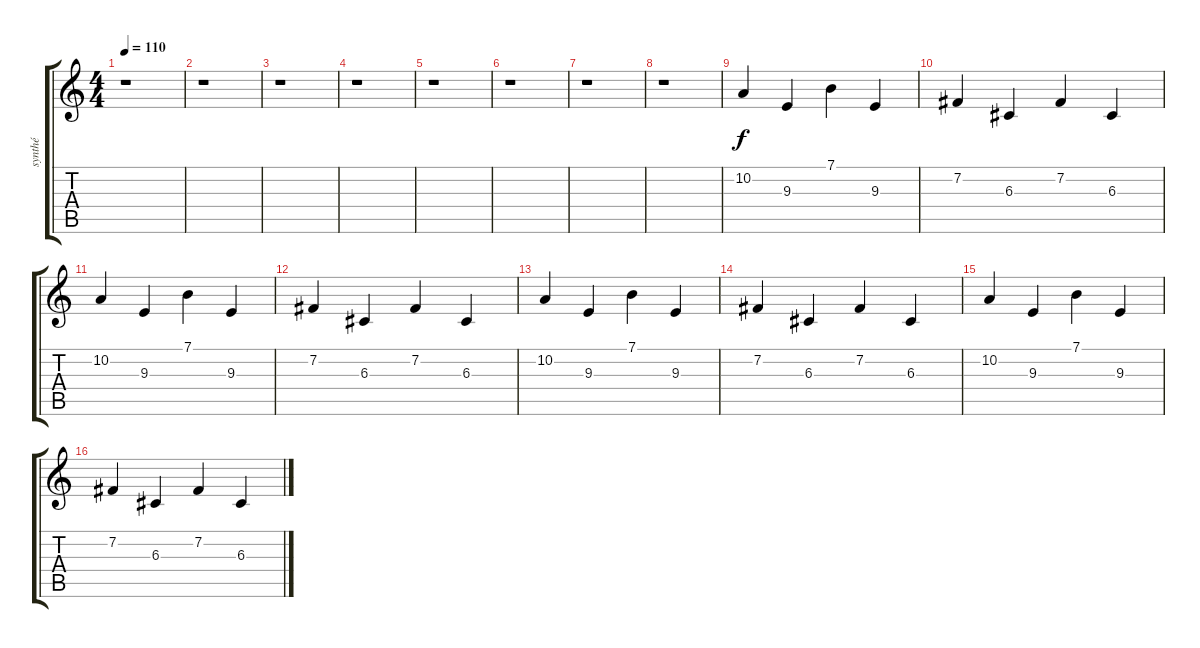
\track ("synthé" "synthé") {instrument drawbarorgan}
\staff {score tabs}
\tuning (E4 B3 G3 D3 A2 E2) {hide}
\ts (4 4)
\tempo 110
\clef g2
\ks c
r.1{dy f} |
r.1 |
r.1 |
r.1 |
r.1 |
r.1 |
r.1 |
r.1 |
10.2.4 9.3.4 7.1.4 9.3.4 |
7.2.4 6.3.4 7.2.4 6.3.4 |
10.2.4 9.3.4 7.1.4 9.3.4 |
7.2.4 6.3.4 7.2.4 6.3.4 |
10.2.4 9.3.4 7.1.4 9.3.4 |
7.2.4 6.3.4 7.2.4 6.3.4 |
10.2.4 9.3.4 7.1.4 9.3.4 |
7.2.4 6.3.4 7.2.4 6.3.4
